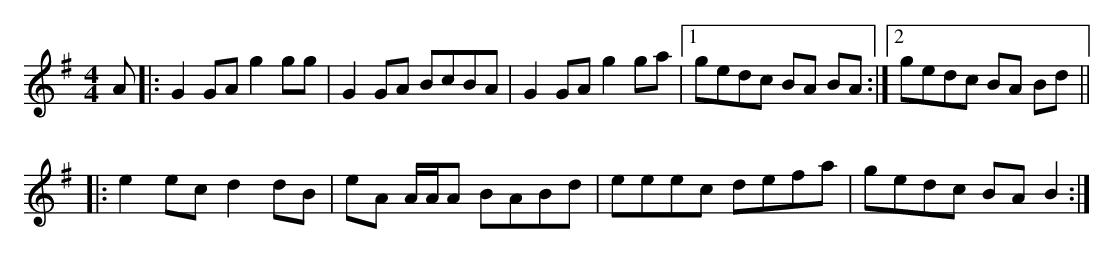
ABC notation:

X:1
M:4/4
K:G
A|:G2 GA g2 gg|G2 GA BcBA|G2 GA g2 ga|1 gedc BA BA:|2 gedc BA Bd||
|:e2 ec d2 dB|eA A/A/A BABd|eeec defa|gedc BA B2:|
